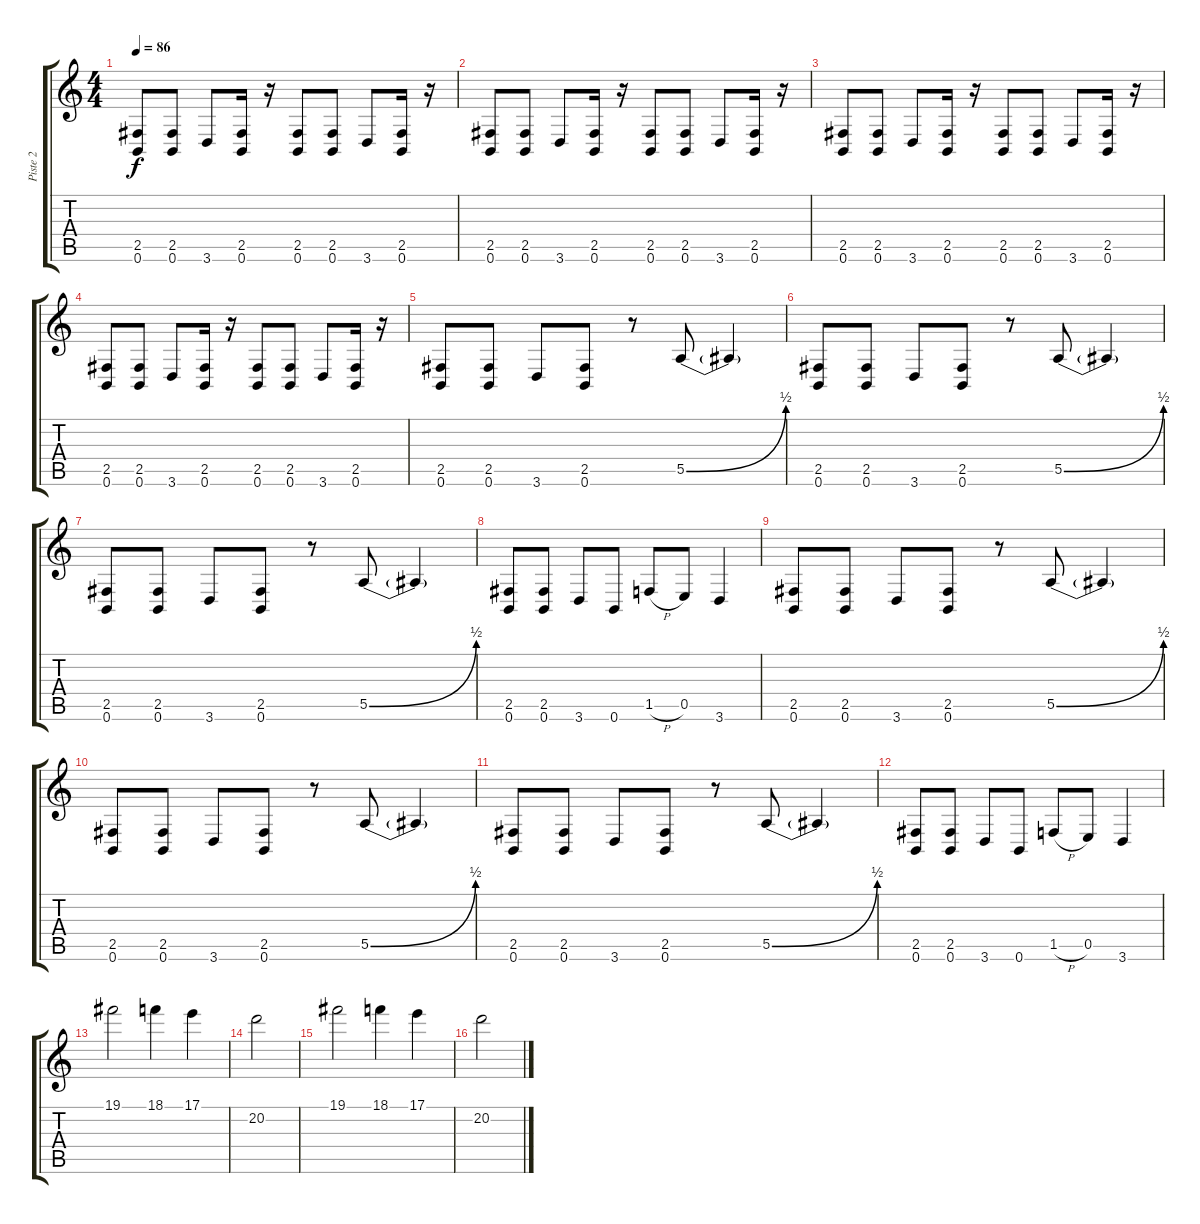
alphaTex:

\track ("Piste 2" "Piste 2") {instrument overdrivenguitar}
\staff {score tabs}
\tuning (B3 Gb3 D3 A2 E2 B1) {hide}
\ts (4 4)
\tempo 86
\clef g2
\ks c
(2.5 0.6).8{dy f} (2.5 0.6).8 3.6.8 (2.5 0.6).16 r.16 (2.5 0.6).8 (2.5 0.6).8 3.6.8 (2.5 0.6).16 r.16 |
(2.5 0.6).8 (2.5 0.6).8 3.6.8 (2.5 0.6).16 r.16 (2.5 0.6).8 (2.5 0.6).8 3.6.8 (2.5 0.6).16 r.16 |
(2.5 0.6).8 (2.5 0.6).8 3.6.8 (2.5 0.6).16 r.16 (2.5 0.6).8 (2.5 0.6).8 3.6.8 (2.5 0.6).16 r.16 |
(2.5 0.6).8 (2.5 0.6).8 3.6.8 (2.5 0.6).16 r.16 (2.5 0.6).8 (2.5 0.6).8 3.6.8 (2.5 0.6).16 r.16 |
(2.5 0.6).8 (2.5 0.6).8 3.6.8 (2.5 0.6).8 r.8 5.5{be (bend 0 0 60 2)}.8 5.5{t}.4 |
(2.5 0.6).8 (2.5 0.6).8 3.6.8 (2.5 0.6).8 r.8 5.5{be (bend 0 0 60 2)}.8 5.5{t}.4 |
(2.5 0.6).8 (2.5 0.6).8 3.6.8 (2.5 0.6).8 r.8 5.5{be (bend 0 0 60 2)}.8 5.5{t}.4 |
(2.5 0.6).8 (2.5 0.6).8 3.6.8 0.6.8 1.5{h}.8 0.5.8 3.6.4 |
(2.5 0.6).8 (2.5 0.6).8 3.6.8 (2.5 0.6).8 r.8 5.5{be (bend 0 0 60 2)}.8 5.5{t}.4 |
(2.5 0.6).8 (2.5 0.6).8 3.6.8 (2.5 0.6).8 r.8 5.5{be (bend 0 0 60 2)}.8 5.5{t}.4 |
(2.5 0.6).8 (2.5 0.6).8 3.6.8 (2.5 0.6).8 r.8 5.5{be (bend 0 0 60 2)}.8 5.5{t}.4 |
(2.5 0.6).8 (2.5 0.6).8 3.6.8 0.6.8 1.5{h}.8 0.5.8 3.6.4 |
19.1.2{volume 16 balance 8 instrument overdrivenguitar} 18.1.4 17.1.4 |
20.2.2 |
19.1.2 18.1.4 17.1.4 |
20.2.2
